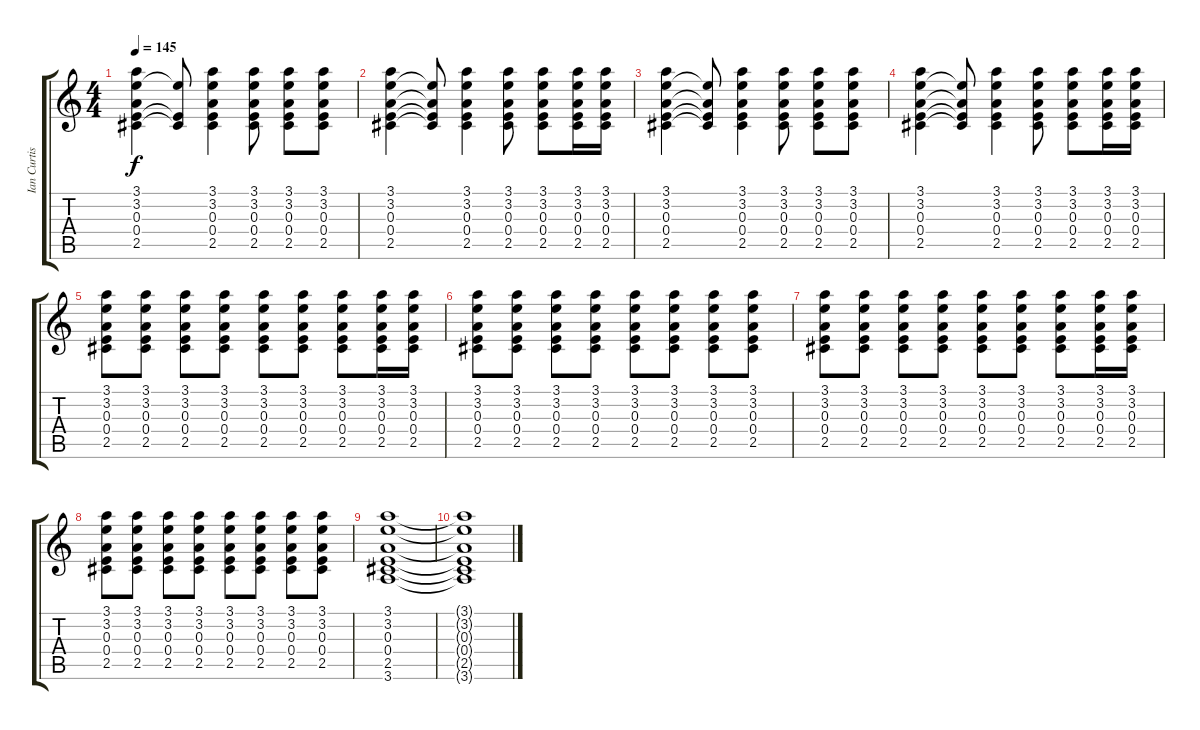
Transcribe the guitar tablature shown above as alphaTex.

\track ("Ian Curtis - Guitar" "Ian Curtis") {instrument overdrivenguitar}
\staff {score tabs}
\tuning (Gb4 Db4 A3 E3 B2 Gb2) {hide}
\ts (4 4)
\tempo 145
\clef g2
\ks c
(3.1 3.2 0.3 0.4 2.5).4{dy f} (3.2{t} 0.4{t} 2.5{t}).8 (3.1 3.2 0.3 0.4 2.5).4 (3.1 3.2 0.3 0.4 2.5).8 (3.1 3.2 0.3 0.4 2.5).8 (3.1 3.2 0.3 0.4 2.5).8 |
(3.1 3.2 0.3 0.4 2.5).4 (3.2{t} 0.3{t} 0.4{t} 2.5{t}).8 (3.1 3.2 0.3 0.4 2.5).4 (3.1 3.2 0.3 0.4 2.5).8 (3.1 3.2 0.3 0.4 2.5).8 (3.1 3.2 0.3 0.4 2.5).16 (3.1 3.2 0.3 0.4 2.5).16 |
(3.1 3.2 0.3 0.4 2.5).4 (3.2{t} 0.3{t} 0.4{t} 2.5{t}).8 (3.1 3.2 0.3 0.4 2.5).4 (3.1 3.2 0.3 0.4 2.5).8 (3.1 3.2 0.3 0.4 2.5).8 (3.1 3.2 0.3 0.4 2.5).8 |
(3.1 3.2 0.3 0.4 2.5).4 (3.2{t} 0.3{t} 0.4{t} 2.5{t}).8 (3.1 3.2 0.3 0.4 2.5).4 (3.1 3.2 0.3 0.4 2.5).8 (3.1 3.2 0.3 0.4 2.5).8 (3.1 3.2 0.3 0.4 2.5).16 (3.1 3.2 0.3 0.4 2.5).16 |
(3.1 3.2 0.3 0.4 2.5).8 (3.1 3.2 0.3 0.4 2.5).8 (3.1 3.2 0.3 0.4 2.5).8 (3.1 3.2 0.3 0.4 2.5).8 (3.1 3.2 0.3 0.4 2.5).8 (3.1 3.2 0.3 0.4 2.5).8 (3.1 3.2 0.3 0.4 2.5).8 (3.1 3.2 0.3 0.4 2.5).16 (3.1 3.2 0.3 0.4 2.5).16 |
(3.1 3.2 0.3 0.4 2.5).8 (3.1 3.2 0.3 0.4 2.5).8 (3.1 3.2 0.3 0.4 2.5).8 (3.1 3.2 0.3 0.4 2.5).8 (3.1 3.2 0.3 0.4 2.5).8 (3.1 3.2 0.3 0.4 2.5).8 (3.1 3.2 0.3 0.4 2.5).8 (3.1 3.2 0.3 0.4 2.5).8 |
(3.1 3.2 0.3 0.4 2.5).8 (3.1 3.2 0.3 0.4 2.5).8 (3.1 3.2 0.3 0.4 2.5).8 (3.1 3.2 0.3 0.4 2.5).8 (3.1 3.2 0.3 0.4 2.5).8 (3.1 3.2 0.3 0.4 2.5).8 (3.1 3.2 0.3 0.4 2.5).8 (3.1 3.2 0.3 0.4 2.5).16 (3.1 3.2 0.3 0.4 2.5).16 |
(3.1 3.2 0.3 0.4 2.5).8 (3.1 3.2 0.3 0.4 2.5).8 (3.1 3.2 0.3 0.4 2.5).8 (3.1 3.2 0.3 0.4 2.5).8 (3.1 3.2 0.3 0.4 2.5).8 (3.1 3.2 0.3 0.4 2.5).8 (3.1 3.2 0.3 0.4 2.5).8 (3.1 3.2 0.3 0.4 2.5).8 |
(3.1 3.2 0.3 0.4 2.5 3.6).1 |
(3.1{t} 3.2{t} 0.3{t} 0.4{t} 2.5{t} 3.6{t}).1
